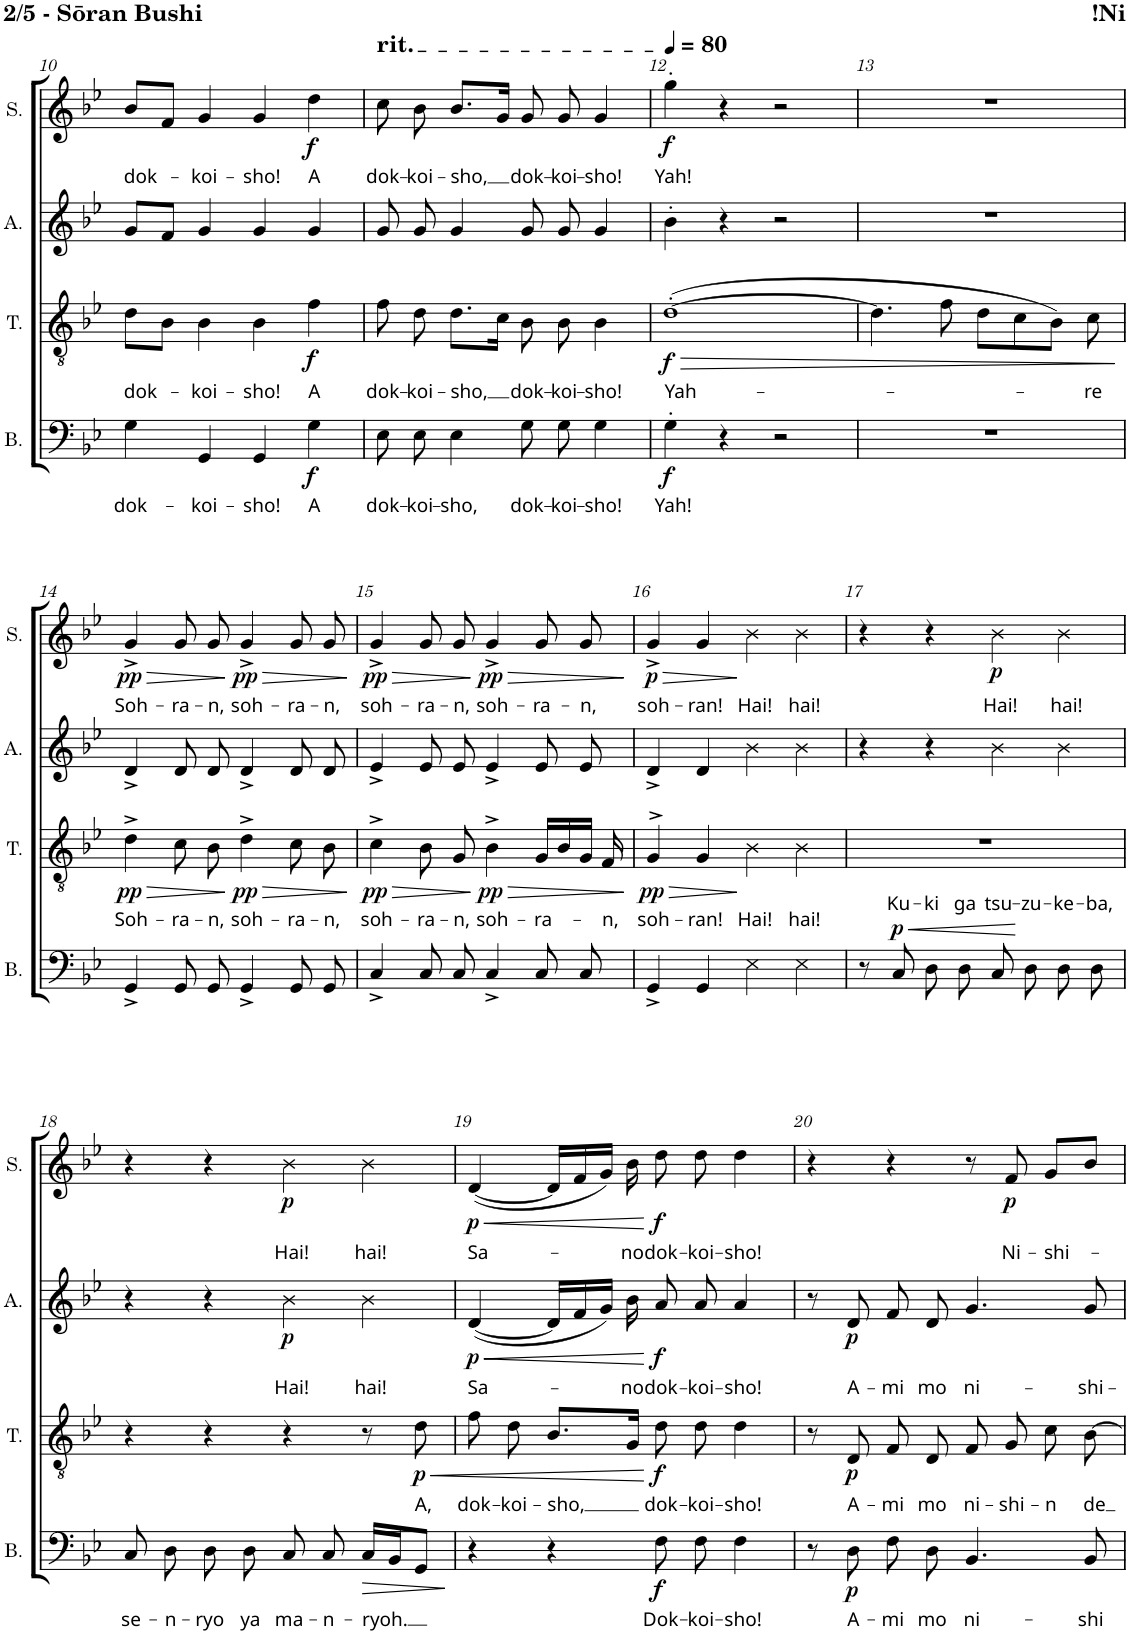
**kern	**text	**dynam	**kern	**text	**dynam	**kern	**text	**dynam	**kern	**text	**dynam
*part4	*part4	*part4	*part3	*part3	*part3	*part2	*part2	*part2	*part1	*part1	*part1
*staff4	*staff4	*staff4	*staff3	*staff3	*staff3	*staff2	*staff2	*staff2	*staff1	*staff1	*staff1
*I"Bass	*	*	*I"Tenor	*	*	*I"Alto	*	*	*I"Soprano	*	*
*I'B.	*	*	*I'T.	*	*	*I'A.	*	*	*I'S.	*	*
!!LO:PB:g=z
*clefF4	*	*	*clefGv2	*	*	*clefG2	*	*	*clefG2	*	*
*k[b-e-]	*	*	*k[b-e-]	*	*	*k[b-e-]	*	*	*k[b-e-]	*	*
*M4/4	*	*	*M4/4	*	*	*M4/4	*	*	*M4/4	*	*
=10	=10	=10	=10	=10	=10	=10	=10	=10	=10	=10	=10
!	!LO:LY:b	!	!	!LO:LY:b	!	!	!LO:LY:b	!	!	!LO:LY:b	!
4G\	dok-	.	8d\L	dok-	.	8g/L	dok-	.	8b-/L	dok-	.
.	.	.	8B-\J	.	.	8f/J	.	.	8f/J	.	.
!	!LO:LY:b	!	!	!LO:LY:b	!	!	!LO:LY:b	!	!	!LO:LY:b	!
4GG/	-koi-	.	4B-\	-koi-	.	4g/	-koi-	.	4g/	-koi-	.
!	!LO:LY:b	!	!	!LO:LY:b	!	!	!LO:LY:b	!	!	!LO:LY:b	!
4GG/	-sho!	.	4B-\	-sho!	.	4g/	-sho!	.	4g/	-sho!	.
!	!LO:LY:b	!LO:DY:b	!	!LO:LY:b	!LO:DY:b	!	!LO:LY:b	!	!	!LO:LY:b	!LO:DY:b
4G\	A	f	4f\	A	f	4g/	A	.	4dd\	A	f
=11	=11	=11	=11	=11	=11	=11	=11	=11	=11	=11	=11
!	!	!	!	!	!	!	!	!	!LO:TX:a:t=rit.	!	!
!	!LO:LY:b	!	!	!LO:LY:b	!	!	!LO:LY:b	!	!	!LO:LY:b	!
8E-\	dok-	.	8f\	dok-	.	8g/	dok-	.	8cc\	dok-	.
!	!LO:LY:b	!	!	!LO:LY:b	!	!	!LO:LY:b	!	!	!LO:LY:b	!
8E-\	-koi-	.	8d\	-koi-	.	8g/	-koi-	.	8b-\	-koi-	.
!	!LO:LY:b	!	!	!LO:LY:b	!	!	!LO:LY:b	!	!	!LO:LY:b	!
4E-\	-sho,	.	8.d\L	-sho,	.	4g/	-sho,	.	8.b-/L	-sho,	.
.	.	.	16c\Jk	.	.	.	.	.	16g/Jk	.	.
!	!LO:LY:b	!	!	!LO:LY:b	!	!	!LO:LY:b	!	!	!LO:LY:b	!
8G\	dok-	.	8B-\	dok-	.	8g/	dok-	.	8g/	dok-	.
!	!LO:LY:b	!	!	!LO:LY:b	!	!	!LO:LY:b	!	!	!LO:LY:b	!
8G\	-koi-	.	8B-\	-koi-	.	8g/	-koi-	.	8g/	-koi-	.
!	!LO:LY:b	!	!	!LO:LY:b	!	!	!LO:LY:b	!	!	!LO:LY:b	!
4G\	-sho!	.	4B-\	-sho!	.	4g/	-sho!	.	4g/	-sho!	.
=12	=12	=12	=12	=12	=12	=12	=12	=12	=12	=12	=12
*	*	*	*	*	*	*	*	*	*MM80	*	*
!	!LO:LY:b	!LO:DY:b	!	!LO:LY:b	!LO:HP:b	!	!LO:LY:b	!	!	!LO:LY:b	!
!	!	!	!	!	!LO:DY:n=1:b	!	!	!	!	!	!LO:DY:b
4G'\	Yah!	f	([1d'	Yah-	> f	4b-'\	Yah!	.	4gg'\	Yah!	f
4r	.	.	.	.	.	4r	.	.	4r	.	.
2r	.	.	.	.	.	2r	.	.	2r	.	.
=13	=13	=13	=13	=13	=13	=13	=13	=13	=13	=13	=13
1r	.	.	4.d\]	.	.	1r	.	.	1r	.	.
.	.	.	8f\	.	.	.	.	.	.	.	.
.	.	.	8d\L	.	.	.	.	.	.	.	.
.	.	.	8c\	.	.	.	.	.	.	.	.
.	.	.	8B-\J)	.	.	.	.	.	.	.	.
!	!	!	!	!LO:LY:b	!	!	!	!	!	!	!
.	.	.	8c\	-re	.	.	.	.	.	.	.
.	.	.	.	.	]	.	.	.	.	.	.
!!LO:LB:g=z
=14	=14	=14	=14	=14	=14	=14	=14	=14	=14	=14	=14
!	!LO:LY:b	!	!	!LO:LY:b	!LO:HP:b	!	!LO:LY:b	!	!	!LO:LY:b	!LO:HP:b
!	!	!	!	!	!LO:DY:n=1:b	!	!	!	!	!	!LO:DY:n=1:b
4GG^/	Soh-	.	4d^\	Soh-	> pp	4d^/	Soh-	.	4g^/	Soh-	> pp
!	!LO:LY:b	!	!	!LO:LY:b	!	!	!LO:LY:b	!	!	!LO:LY:b	!
8GG/	-ra-	.	8c\	-ra-	.	8d/	-ra-	.	8g/	-ra-	.
!	!LO:LY:b	!	!	!LO:LY:b	!	!	!LO:LY:b	!	!	!LO:LY:b	!
8GG/	-n,	.	8B-\	-n,	.	8d/	-n,	.	8g/	-n,	.
!	!LO:LY:b	!	!	!LO:LY:b	!LO:HP:n=1:b	!	!LO:LY:b	!	!	!LO:LY:b	!LO:HP:n=1:b
!	!	!	!	!	!LO:DY:n=2:b	!	!	!	!	!	!LO:DY:n=2:b
4GG^/	soh-	.	4d^\	soh-	] > pp	4d^/	soh-	.	4g^/	soh-	] > pp
!	!LO:LY:b	!	!	!LO:LY:b	!	!	!LO:LY:b	!	!	!LO:LY:b	!
8GG/	-ra-	.	8c\	-ra-	.	8d/	-ra-	.	8g/	-ra-	.
!	!LO:LY:b	!	!	!LO:LY:b	!	!	!LO:LY:b	!	!	!LO:LY:b	!
8GG/	-n,	.	8B-\	-n,	.	8d/	-n,	.	8g/	-n,	.
.	.	.	.	.	]	.	.	.	.	.	]
=15	=15	=15	=15	=15	=15	=15	=15	=15	=15	=15	=15
!	!LO:LY:b	!	!	!LO:LY:b	!LO:HP:b	!	!LO:LY:b	!	!	!LO:LY:b	!LO:HP:b
!	!	!	!	!	!LO:DY:n=1:b	!	!	!	!	!	!LO:DY:n=1:b
4C^/	soh-	.	4c^\	soh-	> pp	4e-^/	soh-	.	4g^/	soh-	> pp
!	!LO:LY:b	!	!	!LO:LY:b	!	!	!LO:LY:b	!	!	!LO:LY:b	!
8C/	-ra-	.	8B-\	-ra-	.	8e-/	-ra-	.	8g/	-ra-	.
!	!LO:LY:b	!	!	!LO:LY:b	!	!	!LO:LY:b	!	!	!LO:LY:b	!
8C/	-n,	.	8G/	-n,	.	8e-/	-n,	.	8g/	-n,	.
!	!LO:LY:b	!	!	!LO:LY:b	!LO:HP:n=1:b	!	!LO:LY:b	!	!	!LO:LY:b	!LO:HP:n=1:b
!	!	!	!	!	!LO:DY:n=2:b	!	!	!	!	!	!LO:DY:n=2:b
4C^/	soh-	.	4B-^\	soh-	] > pp	4e-^/	soh-	.	4g^/	soh-	] > pp
!	!LO:LY:b	!	!	!LO:LY:b	!	!	!LO:LY:b	!	!	!LO:LY:b	!
8C/	-ra-	.	16G/LL	-ra-	.	8e-/	-ra-	.	8g/	-ra-	.
.	.	.	16B-/	.	.	.	.	.	.	.	.
!	!LO:LY:b	!	!	!	!	!	!LO:LY:b	!	!	!LO:LY:b	!
8C/	-n,	.	16G/JJ	.	.	8e-/	-n,	.	8g/	-n,	.
!	!	!	!	!LO:LY:b	!	!	!	!	!	!	!
.	.	.	16F/	-n,	.	.	.	.	.	.	.
.	.	.	.	.	]	.	.	.	.	.	]
=16	=16	=16	=16	=16	=16	=16	=16	=16	=16	=16	=16
!	!LO:LY:b	!	!	!LO:LY:b	!LO:HP:b	!	!LO:LY:b	!	!	!LO:LY:b	!LO:HP:b
!	!	!	!	!	!LO:DY:n=1:b	!	!	!	!	!	!LO:DY:n=1:b
4GG^/	soh-	.	4G^>/	soh-	> pp	4d^/	soh-	.	4g^/	soh-	> p
!	!LO:LY:b	!	!	!LO:LY:b	!	!	!LO:LY:b	!	!	!LO:LY:b	!
4GG/	-ran!	.	4G/	-ran!	.	4d/	-ran!	.	4g/	-ran!	.
!	!LO:LY:b	!	!	!LO:LY:b	!	!	!LO:LY:b	!	!	!LO:LY:b	!
4E-\	Hai!	.	4B-\	Hai!	]	4b-\	Hai!	.	4b-\	Hai!	]
!	!LO:LY:b	!	!	!LO:LY:b	!	!	!LO:LY:b	!	!	!LO:LY:b	!
4E-\	hai!	.	4B-\	hai!	.	4b-\	hai!	.	4b-\	hai!	.
=17	=17	=17	=17	=17	=17	=17	=17	=17	=17	=17	=17
8r	.	.	1r	.	.	4r	.	.	4r	.	.
!	!LO:LY:a	!LO:HP:b	!	!	!	!	!	!	!	!	!
!	!	!LO:DY:n=1:a	!	!	!	!	!	!	!	!	!
8C/	Ku-	< p	.	.	.	.	.	.	.	.	.
!	!LO:LY:a	!	!	!	!	!	!	!	!	!	!
8D\	-ki	.	.	.	.	4r	.	.	4r	.	.
!	!LO:LY:a	!	!	!	!	!	!	!	!	!	!
8D\	ga	.	.	.	.	.	.	.	.	.	.
!	!LO:LY:a	!	!	!	!	!	!LO:LY:b	!	!	!LO:LY:b	!LO:DY:b
8C/	tsu-	.	.	.	.	4b-\	Hai!	.	4b-\	Hai!	p
!	!LO:LY:a	!	!	!	!	!	!	!	!	!	!
8D\	-zu-	[	.	.	.	.	.	.	.	.	.
!	!LO:LY:a	!	!	!	!	!	!LO:LY:b	!	!	!LO:LY:b	!
8D\	-ke-	.	.	.	.	4b-\	hai!	.	4b-\	hai!	.
!	!LO:LY:a	!	!	!	!	!	!	!	!	!	!
8D\	-ba,	.	.	.	.	.	.	.	.	.	.
!!LO:LB:g=z
=18	=18	=18	=18	=18	=18	=18	=18	=18	=18	=18	=18
!	!LO:LY:b	!	!	!	!	!	!	!	!	!	!
8C/	se-	.	4r	.	.	4r	.	.	4r	.	.
!	!LO:LY:b	!	!	!	!	!	!	!	!	!	!
8D\	-n-	.	.	.	.	.	.	.	.	.	.
!	!LO:LY:b	!	!	!	!	!	!	!	!	!	!
8D\	-ryo	.	4r	.	.	4r	.	.	4r	.	.
!	!LO:LY:b	!	!	!	!	!	!	!	!	!	!
8D\	ya	.	.	.	.	.	.	.	.	.	.
!	!LO:LY:b	!	!	!	!	!	!LO:LY:b	!LO:DY:b	!	!LO:LY:b	!LO:DY:b
8C/	ma-	.	4r	.	.	4b-\	Hai!	p	4b-\	Hai!	p
!	!LO:LY:b	!	!	!	!	!	!	!	!	!	!
8C/	-n-	.	.	.	.	.	.	.	.	.	.
!	!LO:LY:b	!LO:HP:b	!	!	!	!	!LO:LY:b	!	!	!LO:LY:b	!
16C/LL	-ryoh.	>	8r	.	.	4b-\	hai!	.	4b-\	hai!	.
16BB-/J	.	.	.	.	.	.	.	.	.	.	.
!	!	!	!	!LO:LY:b	!LO:HP:b	!	!	!	!	!	!
!	!	!	!	!	!LO:DY:n=1:b	!	!	!	!	!	!
8GG/J	.	.	8d\	A,	< p	.	.	.	.	.	.
.	.	]	.	.	.	.	.	.	.	.	.
=19	=19	=19	=19	=19	=19	=19	=19	=19	=19	=19	=19
!	!	!	!	!LO:LY:b	!	!	!LO:LY:b	!LO:HP:b	!	!LO:LY:b	!LO:HP:b
!	!	!	!	!	!	!	!	!LO:DY:n=1:b	!	!	!LO:DY:n=1:b
4r	.	.	8f\	dok-	.	([4d/	Sa-	< p	([4d/	Sa-	< p
!	!	!	!	!LO:LY:b	!	!	!	!	!	!	!
.	.	.	8d\	-koi-	.	.	.	.	.	.	.
!	!	!	!	!LO:LY:b	!	!	!	!	!	!	!
4r	.	.	8.B-/L	-sho,	.	16d/LL]	.	.	16d/LL]	.	.
.	.	.	.	.	.	16f/	.	.	16f/	.	.
.	.	.	.	.	.	16g/JJ)	.	.	16g/JJ)	.	.
!	!	!	!	!	!	!	!LO:LY:b	!	!	!LO:LY:b	!
.	.	.	16G/Jk	.	.	16b-\	-no	.	16b-\	-no	.
!	!LO:LY:b	!LO:DY:b	!	!LO:LY:b	!LO:DY:n=1:b	!	!LO:LY:b	!LO:DY:n=2:b	!	!LO:LY:b	!LO:DY:n=2:b
8F\	Dok-	f	8d\	dok-	[ f	8a/	dok-	[ f	8dd\	dok-	[ f
!	!LO:LY:b	!	!	!LO:LY:b	!	!	!LO:LY:b	!	!	!LO:LY:b	!
8F\	-koi-	.	8d\	-koi-	.	8a/	-koi-	.	8dd\	-koi-	.
!	!LO:LY:b	!	!	!LO:LY:b	!	!	!LO:LY:b	!	!	!LO:LY:b	!
4F\	-sho!	.	4d\	-sho!	.	4a/	-sho!	.	4dd\	-sho!	.
=20	=20	=20	=20	=20	=20	=20	=20	=20	=20	=20	=20
8r	.	.	8r	.	.	8r	.	.	4r	.	.
!	!LO:LY:b	!LO:DY:b	!	!LO:LY:b	!LO:DY:b	!	!LO:LY:b	!LO:DY:b	!	!	!
8D\	A-	p	8D/	A-	p	8d/	A-	p	.	.	.
!	!LO:LY:b	!	!	!LO:LY:b	!	!	!LO:LY:b	!	!	!	!
8F\	-mi	.	8F/	-mi	.	8f/	-mi	.	4r	.	.
!	!LO:LY:b	!	!	!LO:LY:b	!	!	!LO:LY:b	!	!	!	!
8D\	mo	.	8D/	mo	.	8d/	mo	.	.	.	.
!	!LO:LY:b	!	!	!LO:LY:b	!	!	!LO:LY:b	!	!	!	!
4.BB-/	ni-	.	8F/	ni-	.	4.g/	ni-	.	8r	.	.
!	!	!	!	!LO:LY:b	!	!	!	!	!	!LO:LY:b	!LO:DY:b
.	.	.	8G/	-shi-	.	.	.	.	8f/	Ni-	p
!	!	!	!	!LO:LY:b	!	!	!	!	!	!LO:LY:b	!
.	.	.	8c\	-n	.	.	.	.	8g/L	-shi-	.
!	!LO:LY:b	!	!	!LO:LY:b	!	!	!LO:LY:b	!	!	!	!
8BB-/	-shi	.	[8B-\	de	.	8g/	-shi-	.	8b-/J	.	.
=	=	=	=	=	=	=	=	=	=	=	=
*-	*-	*-	*-	*-	*-	*-	*-	*-	*-	*-	*-
